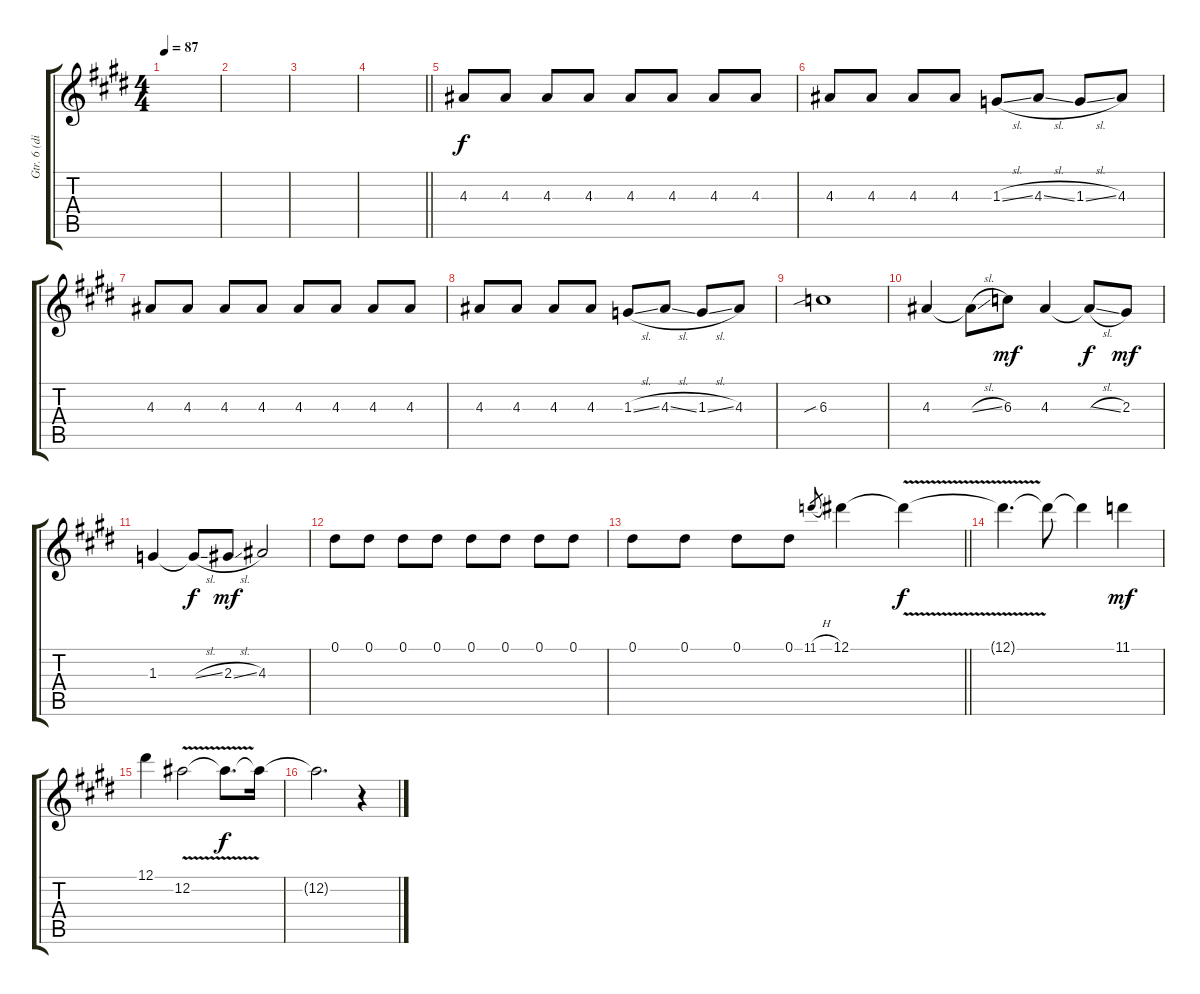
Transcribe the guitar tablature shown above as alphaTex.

\track ("Gtr. 6 (dist.)" "Gtr. 6 (di") {instrument overdrivenguitar}
\staff {score tabs}
\tuning (Eb4 Bb3 Gb3 Db3 Ab2 Eb2) {hide}
\ts (4 4)
\tempo 87
\clef g2
\ks e
|
|
|
\barLineRight lightlight
|
4.3.8 4.3.8 4.3.8 4.3.8 4.3.8 4.3.8 4.3.8 4.3.8 |
4.3.8 4.3.8 4.3.8 4.3.8 1.3{sl}.8 4.3{sl}.8 1.3{sl}.8 4.3.8 |
4.3.8 4.3.8 4.3.8 4.3.8 4.3.8 4.3.8 4.3.8 4.3.8 |
4.3.8 4.3.8 4.3.8 4.3.8 1.3{sl}.8 4.3{sl}.8 1.3{sl}.8 4.3.8 |
6.3{sib}.1 |
4.3.4 4.3{sl t}.8{dy f} 6.3.8{dy mf} 4.3.4 4.3{sl t}.8{dy f} 2.3.8{dy mf} |
1.3.4 1.3{sl t}.8{dy f} 2.3{sl}.8{dy mf} 4.3.2 |
0.1.8 0.1.8 0.1.8 0.1.8 0.1.8 0.1.8 0.1.8 0.1.8 |
\barLineRight lightlight
0.1.8 0.1.8 0.1.8 0.1.8 11.1{h}.8{gr} 12.1.4 12.1{v t}.4{dy f} |
12.1{t}.4{d} 12.1{t}.8 12.1{t}.4 11.1.4{dy mf} |
12.1.4 12.2{v}.2 12.2{t}.8{d dy f} 12.2{t}.16 |
12.2{t}.2{d} r.4
